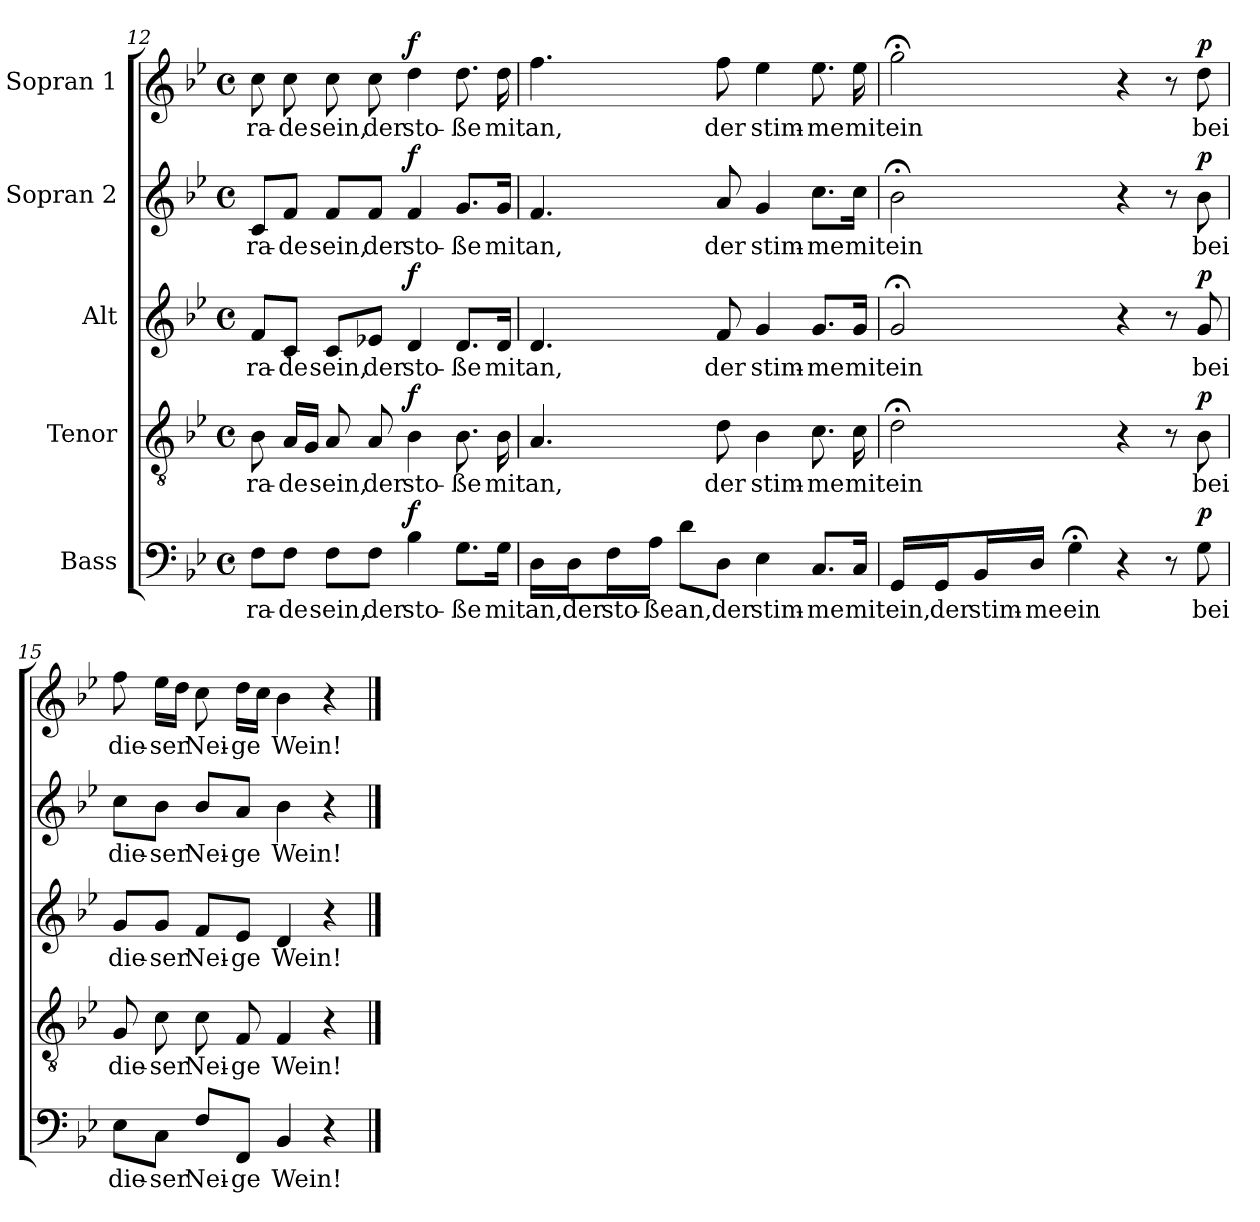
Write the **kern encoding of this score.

**kern	**text	**dynam	**kern	**text	**dynam	**kern	**text	**dynam	**kern	**text	**dynam	**kern	**text	**dynam
*part5	*part5	*part5	*part4	*part4	*part4	*part3	*part3	*part3	*part2	*part2	*part2	*part1	*part1	*part1
*staff5	*staff5	*staff5	*staff4	*staff4	*staff4	*staff3	*staff3	*staff3	*staff2	*staff2	*staff2	*staff1	*staff1	*staff1
*I"Bass	*	*	*I"Tenor	*	*	*I"Alt	*	*	*I"Sopran 2	*	*	*I"Sopran 1	*	*
*clefF4	*	*	*clefGv2	*	*	*clefG2	*	*	*clefG2	*	*	*clefG2	*	*
*k[b-e-]	*	*	*k[b-e-]	*	*	*k[b-e-]	*	*	*k[b-e-]	*	*	*k[b-e-]	*	*
*M4/4	*	*	*M4/4	*	*	*M4/4	*	*	*M4/4	*	*	*M4/4	*	*
*met(c)	*	*	*met(c)	*	*	*met(c)	*	*	*met(c)	*	*	*met(c)	*	*
=12	=12	=12	=12	=12	=12	=12	=12	=12	=12	=12	=12	=12	=12	=12
!	!LO:LY:b	!	!	!LO:LY:b	!	!	!LO:LY:b	!	!	!LO:LY:b	!	!	!LO:LY:b	!
8F\L	ra-	.	8B-\	-ra-	.	8f/L	-ra-	.	8c/L	-ra-	.	8cc\	-ra-	.
!	!LO:LY:b	!	!	!LO:LY:b	!	!	!LO:LY:b	!	!	!LO:LY:b	!	!	!LO:LY:b	!
8F\J	-de	.	16A/LL	-de	.	8c/J	-de	.	8f/J	-de	.	8cc\	-de	.
.	.	.	16G/JJ	.	.	.	.	.	.	.	.	.	.	.
!	!LO:LY:b	!	!	!LO:LY:b	!	!	!LO:LY:b	!	!	!LO:LY:b	!	!	!LO:LY:b	!
8F\L	sein,	.	8A/	sein,	.	8c/L	sein,	.	8f/L	sein,	.	8cc\	sein,	.
!	!LO:LY:b	!	!	!LO:LY:b	!	!	!LO:LY:b	!	!	!LO:LY:b	!	!	!LO:LY:b	!
8F\J	der	.	8A/	der	.	8e-X/J	der	.	8f/J	der	.	8cc\	der	.
!	!LO:LY:b	!LO:DY:a	!	!LO:LY:b	!LO:DY:a	!	!LO:LY:b	!LO:DY:a	!	!LO:LY:b	!LO:DY:a	!	!LO:LY:b	!LO:DY:a
4B-\	sto-	f	4B-\	sto-	f	4d/	sto-	f	4f/	sto-	f	4dd\	sto-	f
!	!LO:LY:b	!	!	!LO:LY:b	!	!	!LO:LY:b	!	!	!LO:LY:b	!	!	!LO:LY:b	!
8.G\L	-ße	.	8.B-\	-ße	.	8.d/L	-ße	.	8.g/L	-ße	.	8.dd\	-ße	.
!	!LO:LY:b	!	!	!LO:LY:b	!	!	!LO:LY:b	!	!	!LO:LY:b	!	!	!LO:LY:b	!
16G\Jk	mit	.	16B-\	mit	.	16d/Jk	mit	.	16g/Jk	mit	.	16dd\	mit	.
!!LO:LB:g=z
=13	=13	=13	=13	=13	=13	=13	=13	=13	=13	=13	=13	=13	=13	=13
!	!LO:LY:b	!	!	!LO:LY:b	!	!	!LO:LY:b	!	!	!LO:LY:b	!	!	!LO:LY:b	!
16D\LL	an,	.	4.A/	an,	.	4.d/	an,	.	4.f/	an,	.	4.ff\	an,	.
!	!LO:LY:b	!	!	!	!	!	!	!	!	!	!	!	!	!
16D\J	der	.	.	.	.	.	.	.	.	.	.	.	.	.
!	!LO:LY:b	!	!	!	!	!	!	!	!	!	!	!	!	!
16F\L	sto-	.	.	.	.	.	.	.	.	.	.	.	.	.
!	!LO:LY:b	!	!	!	!	!	!	!	!	!	!	!	!	!
16A\JJ	-ße	.	.	.	.	.	.	.	.	.	.	.	.	.
!	!LO:LY:b	!	!	!	!	!	!	!	!	!	!	!	!	!
8d\L	an,	.	.	.	.	.	.	.	.	.	.	.	.	.
!	!LO:LY:b	!	!	!LO:LY:b	!	!	!LO:LY:b	!	!	!LO:LY:b	!	!	!LO:LY:b	!
8D\J	der	.	8d\	der	.	8f/	der	.	8a/	der	.	8ff\	der	.
!	!LO:LY:b	!	!	!LO:LY:b	!	!	!LO:LY:b	!	!	!LO:LY:b	!	!	!LO:LY:b	!
4E-\	stim-	.	4B-\	stim-	.	4g/	stim-	.	4g/	stim-	.	4ee-\	stim-	.
!	!LO:LY:b	!	!	!LO:LY:b	!	!	!LO:LY:b	!	!	!LO:LY:b	!	!	!LO:LY:b	!
8.C/L	-me	.	8.c\	-me	.	8.g/L	-me	.	8.cc\L	-me	.	8.ee-\	-me	.
!	!LO:LY:b	!	!	!LO:LY:b	!	!	!LO:LY:b	!	!	!LO:LY:b	!	!	!LO:LY:b	!
16C/Jk	mit	.	16c\	mit	.	16g/Jk	mit	.	16cc\Jk	mit	.	16ee-\	mit	.
=14	=14	=14	=14	=14	=14	=14	=14	=14	=14	=14	=14	=14	=14	=14
!	!LO:LY:b	!	!	!LO:LY:b	!	!	!LO:LY:b	!	!	!LO:LY:b	!	!	!LO:LY:b	!
16GG/LL	ein,	.	2d;<\	ein	.	2g;</	ein	.	2b-;<\	ein	.	2gg;<\	ein	.
!	!LO:LY:b	!	!	!	!	!	!	!	!	!	!	!	!	!
16GG/J	der	.	.	.	.	.	.	.	.	.	.	.	.	.
!	!LO:LY:b	!	!	!	!	!	!	!	!	!	!	!	!	!
16BB-/L	stim-	.	.	.	.	.	.	.	.	.	.	.	.	.
!	!LO:LY:b	!	!	!	!	!	!	!	!	!	!	!	!	!
16D/JJ	-me	.	.	.	.	.	.	.	.	.	.	.	.	.
!	!LO:LY:b	!	!	!	!	!	!	!	!	!	!	!	!	!
4G;<\	ein	.	.	.	.	.	.	.	.	.	.	.	.	.
4r	.	.	4r	.	.	4r	.	.	4r	.	.	4r	.	.
8r	.	.	8r	.	.	8r	.	.	8r	.	.	8r	.	.
!	!LO:LY:b	!LO:DY:a	!	!LO:LY:b	!LO:DY:a	!	!LO:LY:b	!LO:DY:a	!	!LO:LY:b	!LO:DY:a	!	!LO:LY:b	!LO:DY:a
8G\	bei	p	8B-\	bei	p	8g/	bei	p	8b-\	bei	p	8dd\	bei	p
=15	=15	=15	=15	=15	=15	=15	=15	=15	=15	=15	=15	=15	=15	=15
!	!LO:LY:b	!	!	!LO:LY:b	!	!	!LO:LY:b	!	!	!LO:LY:b	!	!	!LO:LY:b	!
8E-\L	die-	.	8G/	die-	.	8g/L	die-	.	8cc\L	die-	.	8ff\	die-	.
!	!LO:LY:b	!	!	!LO:LY:b	!	!	!LO:LY:b	!	!	!LO:LY:b	!	!	!LO:LY:b	!
8C\J	-ser	.	8c\	-ser	.	8g/J	-ser	.	8b-\J	-ser	.	16ee-\LL	-ser	.
.	.	.	.	.	.	.	.	.	.	.	.	16dd\JJ	.	.
!	!LO:LY:b	!	!	!LO:LY:b	!	!	!LO:LY:b	!	!	!LO:LY:b	!	!	!LO:LY:b	!
8F/L	Nei-	.	8c\	Nei-	.	8f/L	Nei-	.	8b-/L	Nei-	.	8cc\	Nei-	.
!	!LO:LY:b	!	!	!LO:LY:b	!	!	!LO:LY:b	!	!	!LO:LY:b	!	!	!LO:LY:b	!
8FF/J	-ge	.	8F/	-ge	.	8e-/J	-ge	.	8a/J	-ge	.	16dd\LL	-ge	.
.	.	.	.	.	.	.	.	.	.	.	.	16cc\JJ	.	.
!	!LO:LY:b	!	!	!LO:LY:b	!	!	!LO:LY:b	!	!	!LO:LY:b	!	!	!LO:LY:b	!
4BB-/	Wein!	.	4F/	Wein!	.	4d/	Wein!	.	4b-\	Wein!	.	4b-\	Wein!	.
4r	.	.	4r	.	.	4r	.	.	4r	.	.	4r	.	.
==	==	==	==	==	==	==	==	==	==	==	==	==	==	==
*-	*-	*-	*-	*-	*-	*-	*-	*-	*-	*-	*-	*-	*-	*-
